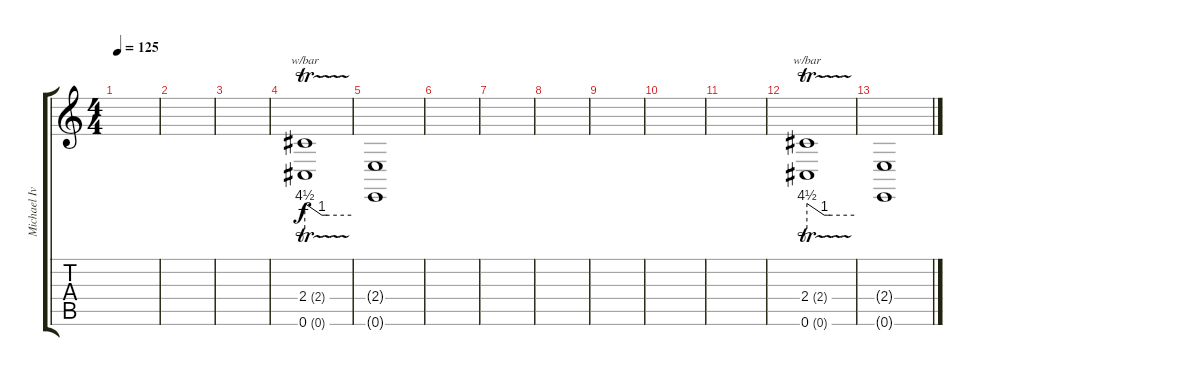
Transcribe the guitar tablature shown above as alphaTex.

\track ("Michael Ivins (Waaow Sound, Misc)" "Michael Iv") {instrument lead2sawtooth}
\staff {score tabs}
\tuning (E4 B3 G3 D3 A2 E2) {hide}
\ts (4 4)
\tempo 125
\clef g2
\ks c
|
|
|
(2.4{tr (2 64)} 0.6{tr (0 64)}).1{tbe (custom default 0 18 22 4 26 4 29 4 60 4) volume 3} |
(2.4{t} 0.6{t}).1 |
|
|
|
|
|
|
(2.4{tr (2 64)} 0.6{tr (0 64)}).1{tbe (custom default 0 18 22 4 26 4 29 4 60 4) volume 3} |
(2.4{t} 0.6{t}).1
